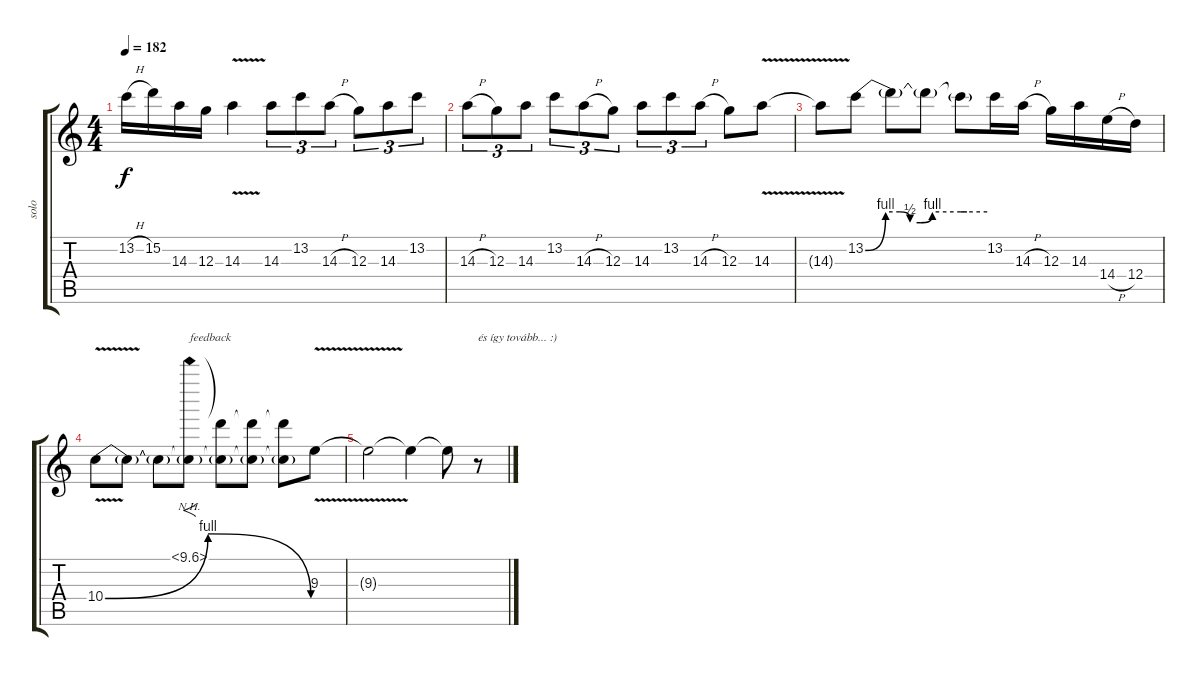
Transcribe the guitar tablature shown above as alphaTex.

\track ("solo" "solo") {instrument overdrivenguitar}
\staff {score tabs}
\tuning (E4 B3 G3 D3 A2 E2) {hide}
\ts (4 4)
\tempo 182
\clef g2
\ks c
13.2{h}.16{dy f} 15.2.16 14.3.16 12.3.16 14.3{v}.4 14.3.8{tu (3 2)} 13.2.8{tu (3 2)} 14.3{h}.8{tu (3 2)} 12.3.8{tu (3 2)} 14.3.8{tu (3 2)} 13.2.8{tu (3 2)} |
14.3{h}.8{tu (3 2)} 12.3.8{tu (3 2)} 14.3.8{tu (3 2)} 13.2.8{tu (3 2)} 14.3{h}.8{tu (3 2)} 12.3.8{tu (3 2)} 14.3.8{tu (3 2)} 13.2.8{tu (3 2)} 14.3{h}.8{tu (3 2)} 12.3.8 14.3{v}.8 |
14.3{t}.8 13.2{be (custom 0 0 10 4 17 4 22 2 27 2 33 4 47 4 50 4 60 4)}.8 13.2{t}.8 13.2{t}.8 13.2{t}.8 13.2.16 14.3{h}.16 12.3.16 14.3.16 14.4{h}.16 12.4.16 |
10.4{be (bendrelease 0 0 15 4 54 4 60 0) v}.8 10.4{t}.8 10.4{t}.8 (10.1{nh} 10.4{t}).8{f txt "feedback"} (10.1{t} 10.4{t}).8 (10.1{t} 10.4{t}).8 (10.1{t} 10.4{t}).8 9.3{v}.8 |
9.3{t}.2 9.3{t}.4 9.3{t}.8 r.8{txt "és így tovább... :)"}
